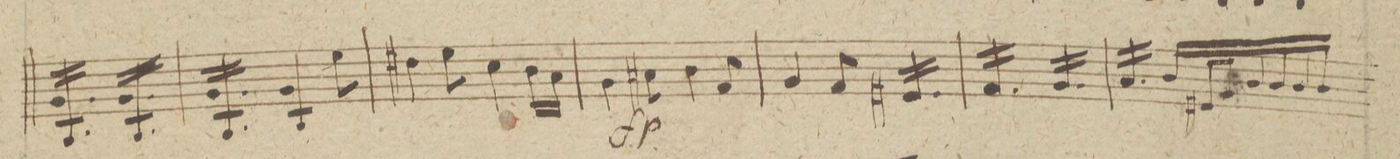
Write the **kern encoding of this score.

**kern	**dynam
*I"Violino 2do	*
*clefG2	*
*k[f#c#g#]	*
*M6/8	*
*tremolo	*
16g#LL 16B/	.
16g# 16B/	.
16g# 16B/	.
16g# 16B/	.
16g# 16B/	.
16g#JJ 16B/	.
16g#LL 16B/	.
16g# 16B/	.
16g# 16B/	.
16g# 16B/	.
16g# 16B/	.
16g#JJ 16B/	.
=24	=24
16g#LL 16B/	.
16g# 16B/	.
16g# 16B/	.
16g# 16B/	.
16g# 16B/	.
*Xtremolo	*
16g#JJ 16B/	.
4g# 4B/	.
8ee\	.
=25	=25
4dd#X\	.
8ee\	.
4cc#\	.
16b\LL	.
16a\JJ	.
=26	=26
4g#\	.
8a#X\	fp
4b\	.
8f#/	.
=27	=27
4g#/	.
8f#/	.
*tremolo	*
16e#X/LL	.
16e#/	.
16e#/	.
16e#/	.
16e#/	.
16e#/JJ	.
=28	=28
16f#/LL	.
16f#/	.
16f#/	.
16f#/	.
16f#/	.
16f#/JJ	.
16g#/LL	.
16g#/	.
16g#/	.
16g#/	.
16g#/	.
16g#/JJ	.
=29	=29
16a/LL	.
16a/	.
16a/	.
16a/	.
16a/	.
16a/JJ	.
*Xtremolo	*
16b/LL	.
32e#X/L	.
32g#/J	.
16b/	.
16b/	.
16b/	.
16b/JJ	.
=30-	=30-
*-	*-
